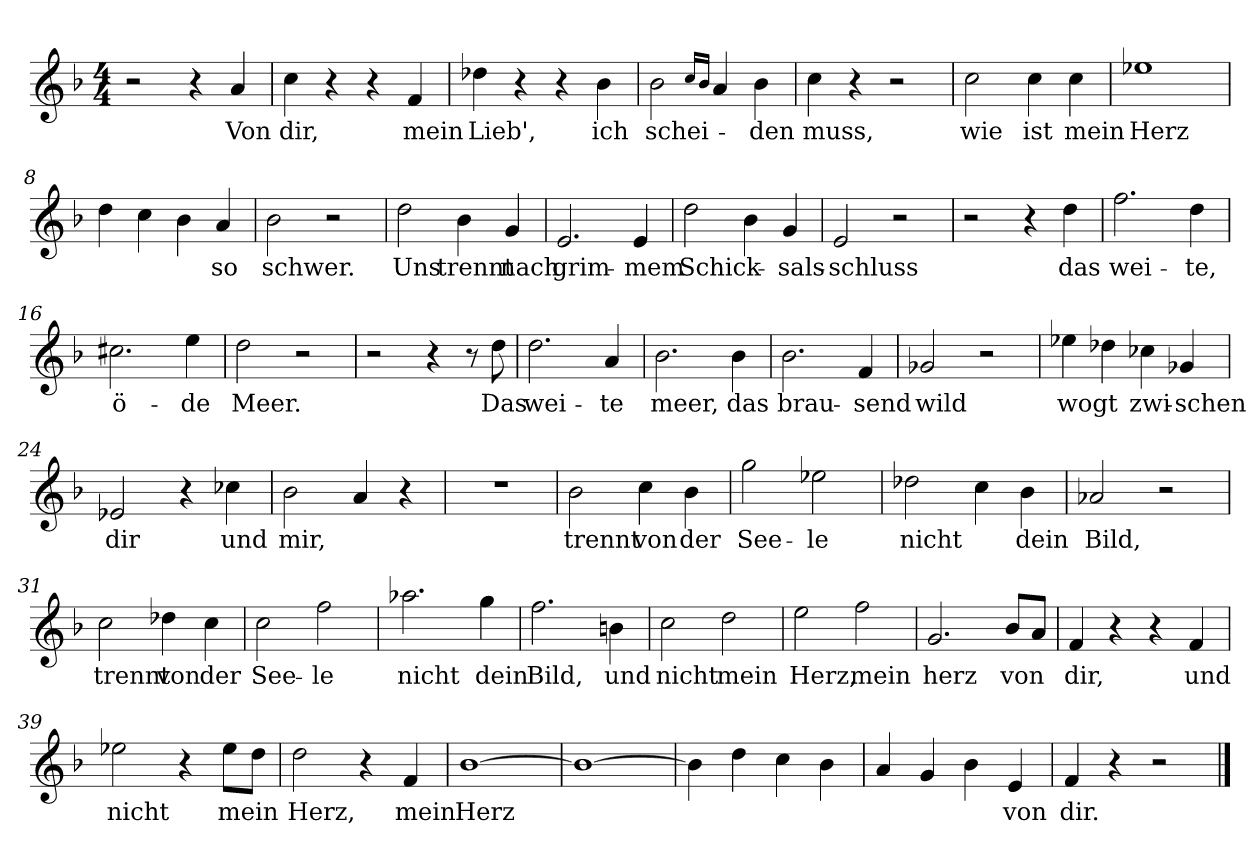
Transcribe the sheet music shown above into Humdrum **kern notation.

**kern	**text
*part1	*part1
*staff1	*staff1
*clefG2	*
*k[b-]	*
*M4/4	*
=1	=1
2r	.
4r	.
!	!LO:LY:b
4a/	Von
=2	=2
!	!LO:LY:b
4cc\	dir,
4r	.
4r	.
!	!LO:LY:b
4f/	mein
=3	=3
!	!LO:LY:b
4dd-X\	Lieb',
4r	.
4r	.
!	!LO:LY:b
4b-\	ich
=4	=4
!	!LO:LY:b
2b-\	schei-
16qcc/LL	.
16qb-/JJ	.
4a/	.
!	!LO:LY:b
4b-\	-den
=5	=5
!	!LO:LY:b
4cc\	muss,
4r	.
2r	.
=6	=6
!	!LO:LY:b
2cc\	wie
!	!LO:LY:b
4cc\	ist
!	!LO:LY:b
4cc\	mein
=7	=7
!	!LO:LY:b
1ee-X	Herz
=8	=8
4dd\	.
4cc\	.
4b-\	.
!	!LO:LY:b
4a/	so
=9	=9
!	!LO:LY:b
2b-\	schwer.
2r	.
=10	=10
!	!LO:LY:b
2dd\	Uns
!	!LO:LY:b
4b-\	trennt
!	!LO:LY:b
4g/	nach
!!LO:LB:g=z
=11	=11
!	!LO:LY:b
2.e/	grim-
!	!LO:LY:b
4e/	-mem
=12	=12
!	!LO:LY:b
2dd\	Schick-
4b-\	.
!	!LO:LY:b
4g/	-sals-
=13	=13
!	!LO:LY:b
2e/	-schluss
2r	.
=14	=14
2r	.
4r	.
!	!LO:LY:b
4dd\	das
=15	=15
!	!LO:LY:b
2.ff\	wei-
!	!LO:LY:b
4dd\	-te,
=16	=16
!	!LO:LY:b
2.cc#X\	ö-
!	!LO:LY:b
4ee\	-de
=17	=17
!	!LO:LY:b
2dd\	Meer.
2r	.
=18	=18
2r	.
4r	.
8r	.
!	!LO:LY:b
8dd\	Das
=19	=19
!	!LO:LY:b
2.dd\	wei-
!	!LO:LY:b
4a/	-te
=20	=20
!	!LO:LY:b
2.b-\	meer,
!	!LO:LY:b
4b-\	das
=21	=21
!	!LO:LY:b
2.b-\	brau-
!	!LO:LY:b
4f/	-send
!!LO:LB:g=z
=22	=22
!	!LO:LY:b
2g-X/	wild
2r	.
=23	=23
!	!LO:LY:b
4ee-X\	wogt
4dd-X\	.
!	!LO:LY:b
4cc-X\	zwi-
!	!LO:LY:b
4g-X/	-schen
=24	=24
!	!LO:LY:b
2e-X/	dir
4r	.
!	!LO:LY:b
4cc-X\	und
=25	=25
!	!LO:LY:b
2b-\	mir,
4a/	.
4r	.
=26	=26
1r	.
=27	=27
!	!LO:LY:b
2b-\	trennt
!	!LO:LY:b
4cc\	von
!	!LO:LY:b
4b-\	der
=28	=28
!	!LO:LY:b
2gg\	See-
!	!LO:LY:b
2ee-X\	-le
=29	=29
!	!LO:LY:b
2dd-X\	nicht
4cc\	.
!	!LO:LY:b
4b-\	dein
=30	=30
!	!LO:LY:b
2a-X/	Bild,
2r	.
=31	=31
!	!LO:LY:b
2cc\	trennt
!	!LO:LY:b
4dd-X\	von
!	!LO:LY:b
4cc\	der
!!LO:LB:g=z
=32	=32
!	!LO:LY:b
2cc\	See-
!	!LO:LY:b
2ff\	-le
=33	=33
!	!LO:LY:b
2.aa-X\	nicht
!	!LO:LY:b
4gg\	dein
=34	=34
!	!LO:LY:b
2.ff\	Bild,
!	!LO:LY:b
4bn\	und
=35	=35
!	!LO:LY:b
2cc\	nicht
!	!LO:LY:b
2dd\	mein
=36	=36
!	!LO:LY:b
2ee\	Herz,
!	!LO:LY:b
2ff\	mein
=37	=37
!	!LO:LY:b
2.g/	herz
!	!LO:LY:b
8b-/L	von
8a/J	.
=38	=38
!	!LO:LY:b
4f/	dir,
4r	.
4r	.
!	!LO:LY:b
4f/	und
=39	=39
!	!LO:LY:b
2ee-X\	nicht
4r	.
!	!LO:LY:b
8ee-\L	mein
8dd\J	.
=40	=40
!	!LO:LY:b
2dd\	Herz,
4r	.
!	!LO:LY:b
4f/	mein
=41	=41
!	!LO:LY:b
[1b-	Herz
!!LO:LB:g=z
=42	=42
1b-_	.
=43	=43
4b-\]	.
4dd\	.
4cc\	.
4b-\	.
=44	=44
4a/	.
4g/	.
4b-\	.
!	!LO:LY:b
4e/	von
=45	=45
!	!LO:LY:b
4f/	dir.
4r	.
2r	.
==	==
*-	*-
